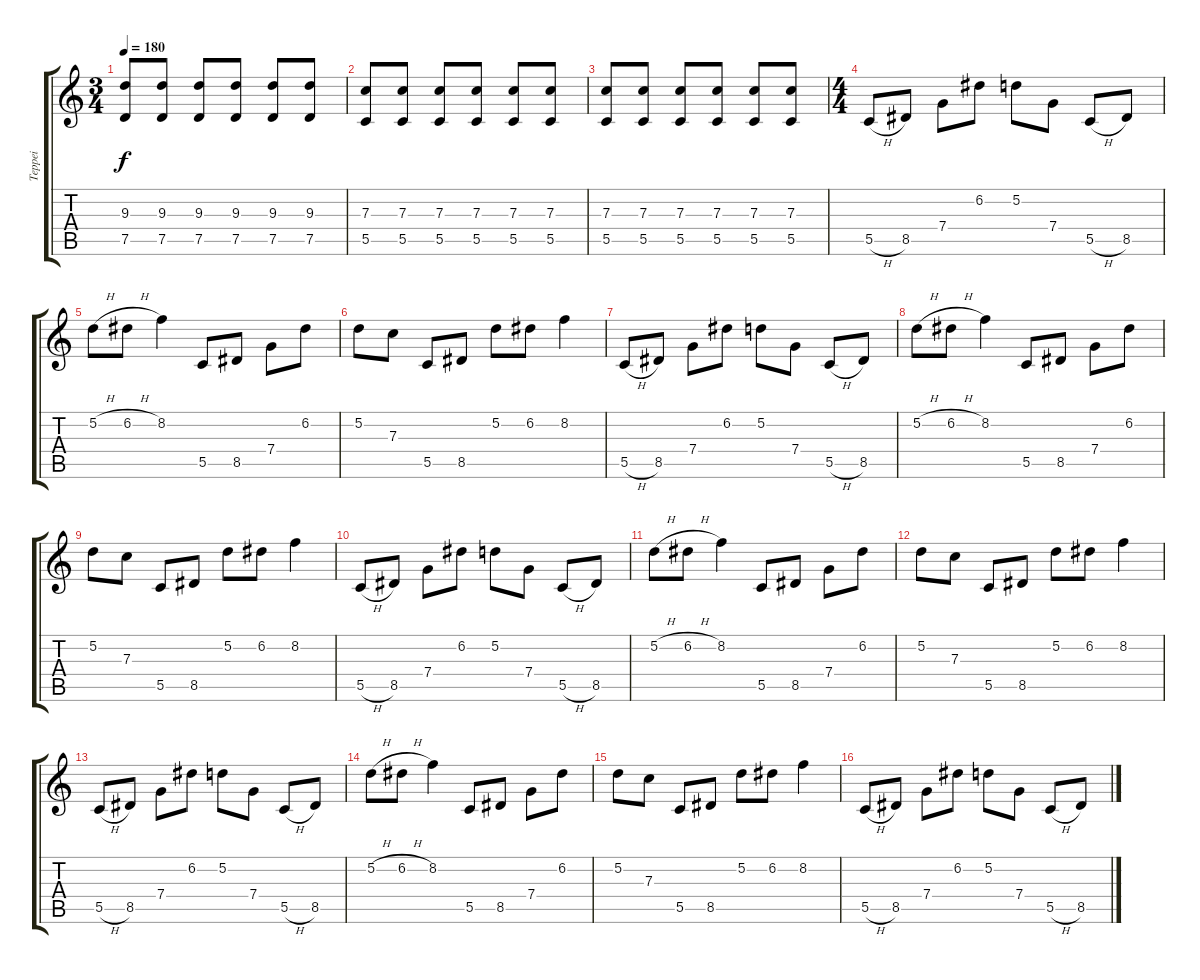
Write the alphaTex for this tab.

\track ("Teppei" "Teppei") {instrument distortionguitar}
\staff {score tabs}
\tuning (D4 A3 F3 C3 G2 C2) {hide}
\ts (3 4)
\tempo 180
\clef g2
\ks c
(9.3 7.5).8{dy f} (9.3 7.5).8 (9.3 7.5).8 (9.3 7.5).8 (9.3 7.5).8 (9.3 7.5).8 |
(7.3 5.5).8 (7.3 5.5).8 (7.3 5.5).8 (7.3 5.5).8 (7.3 5.5).8 (7.3 5.5).8 |
(7.3 5.5).8 (7.3 5.5).8 (7.3 5.5).8 (7.3 5.5).8 (7.3 5.5).8 (7.3 5.5).8 |
\ts (4 4)
5.5{h}.8 8.5.8 7.4.8 6.2.8 5.2.8 7.4.8 5.5{h}.8 8.5.8 |
5.2{h}.8 6.2{h}.8 8.2.4 5.5.8 8.5.8 7.4.8 6.2.8 |
5.2.8 7.3.8 5.5.8 8.5.8 5.2.8 6.2.8 8.2.4 |
5.5{h}.8 8.5.8 7.4.8 6.2.8 5.2.8 7.4.8 5.5{h}.8 8.5.8 |
5.2{h}.8 6.2{h}.8 8.2.4 5.5.8 8.5.8 7.4.8 6.2.8 |
5.2.8 7.3.8 5.5.8 8.5.8 5.2.8 6.2.8 8.2.4 |
5.5{h}.8 8.5.8 7.4.8 6.2.8 5.2.8 7.4.8 5.5{h}.8 8.5.8 |
5.2{h}.8 6.2{h}.8 8.2.4 5.5.8 8.5.8 7.4.8 6.2.8 |
5.2.8 7.3.8 5.5.8 8.5.8 5.2.8 6.2.8 8.2.4 |
5.5{h}.8 8.5.8 7.4.8 6.2.8 5.2.8 7.4.8 5.5{h}.8 8.5.8 |
5.2{h}.8 6.2{h}.8 8.2.4 5.5.8 8.5.8 7.4.8 6.2.8 |
5.2.8 7.3.8 5.5.8 8.5.8 5.2.8 6.2.8 8.2.4 |
5.5{h}.8 8.5.8 7.4.8 6.2.8 5.2.8 7.4.8 5.5{h}.8 8.5.8
